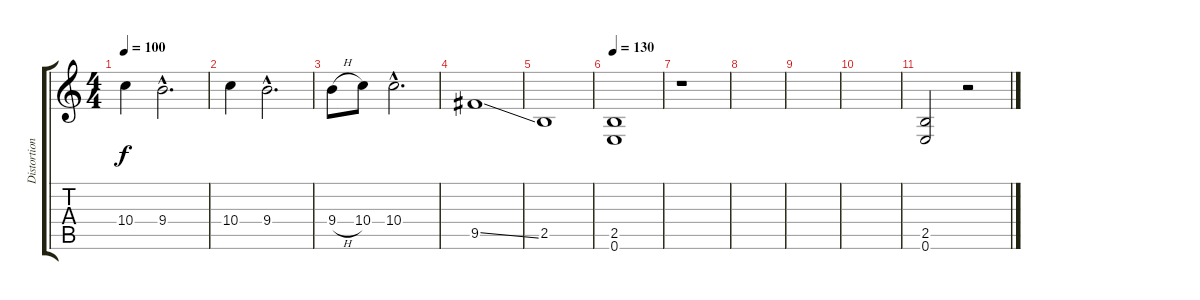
\track ("Distortion Guitar" "Distortion") {instrument distortionguitar}
\staff {score tabs}
\tuning (E4 B3 G3 D3 A2 E2) {hide}
\ts (4 4)
\tempo 100
\clef g2
\ks c
10.4.4{dy f} 9.4{hac}.2{d} |
10.4.4 9.4{hac}.2{d} |
9.4{h}.8 10.4.8 10.4{hac}.2{d} |
9.5{ss}.1 |
2.5.1 |
\tempo 130
(2.5 0.6).1 |
r.1 |
|
|
|
(2.5 0.6).2 r.2
